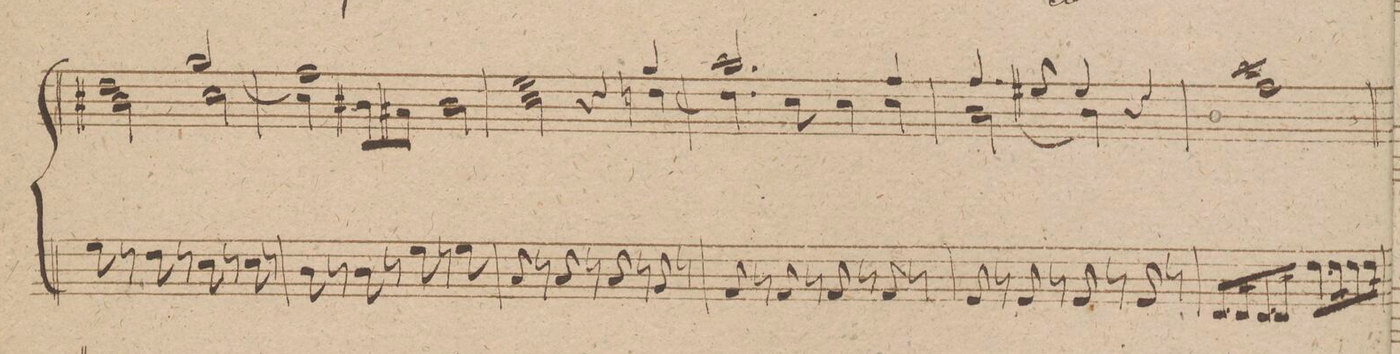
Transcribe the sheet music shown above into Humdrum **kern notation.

**kern
*I"Organo.
*clefF4
*k[f#c#g#d#]
*met(c)
*M4/4
8G#\
8r
8F#\
8r
8E\
8r
8E\
8r
=14
8D#\
8r
*8\right
8D#\
8r
8G#\
8r
8G#\
8r
=15
8C#/
8r
8C#/
8r
8C#/
8r
8BB/
8r
=16
8AA/
8r
8AA/
8r
8AA/
8r
8AA/
8r
=17
8GG#/
8r
8GG#/
8r
8GG#/
8r
8GG#/
8r
=18
8.FF#/L
16FF#/K
8.FF#/
16FF#/Jk
8.F#\L
16F#\K
8.F#\
16F#\Jk
=19
*-
